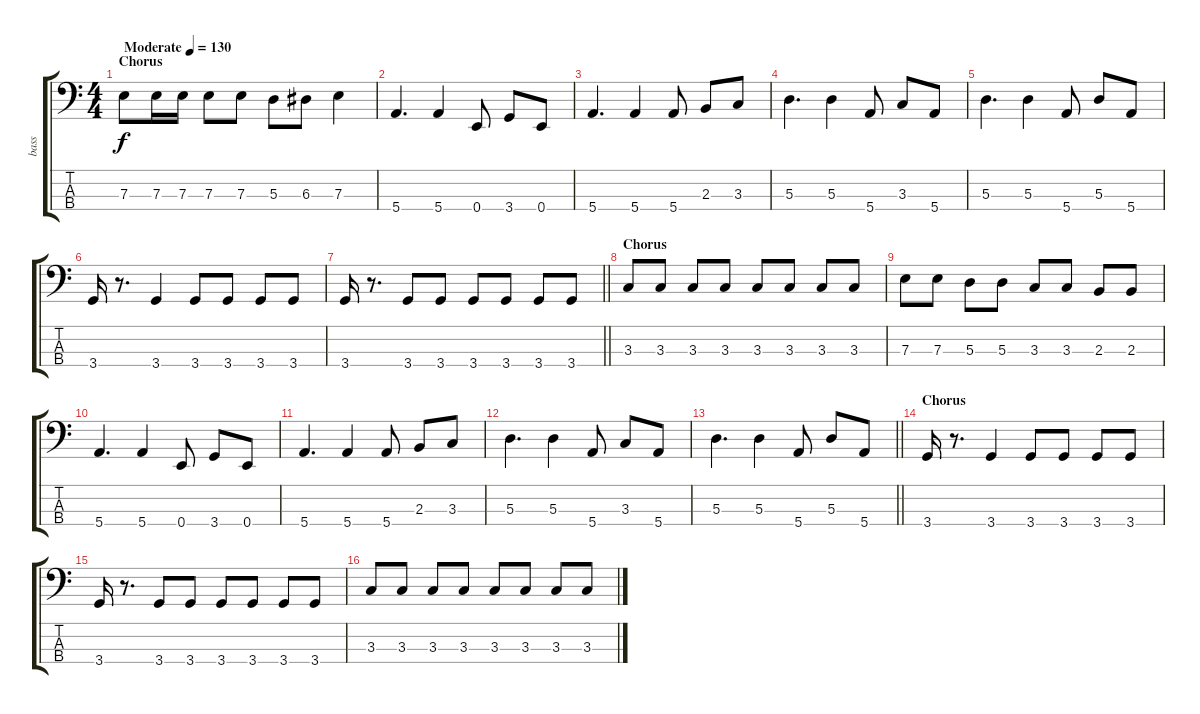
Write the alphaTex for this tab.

\track ("bass" "bass") {instrument electricbassfinger}
\staff {score tabs}
\tuning (G2 D2 A1 E1) {hide}
\ts (4 4)
\section ("" "Chorus")
\tempo (130 "Moderate")
\clef f4
\ks c
7.3.8{dy f instrument electricbassfinger} 7.3.16 7.3.16 7.3.8 7.3.8 5.3.8 6.3.8 7.3.4 |
5.4.4{d} 5.4.4 0.4.8 3.4.8 0.4.8 |
5.4.4{d} 5.4.4 5.4.8 2.3.8 3.3.8 |
5.3.4{d} 5.3.4 5.4.8 3.3.8 5.4.8 |
5.3.4{d} 5.3.4 5.4.8 5.3.8 5.4.8 |
3.4.16 r.8{d} 3.4.4 3.4.8 3.4.8 3.4.8 3.4.8 |
\barLineRight lightlight
3.4.16 r.8{d} 3.4.8 3.4.8 3.4.8 3.4.8 3.4.8 3.4.8 |
\section ("" "Chorus")
3.3.8 3.3.8 3.3.8 3.3.8 3.3.8 3.3.8 3.3.8 3.3.8 |
7.3.8 7.3.8 5.3.8 5.3.8 3.3.8 3.3.8 2.3.8 2.3.8 |
5.4.4{d} 5.4.4 0.4.8 3.4.8 0.4.8 |
5.4.4{d} 5.4.4 5.4.8 2.3.8 3.3.8 |
5.3.4{d} 5.3.4 5.4.8 3.3.8 5.4.8 |
\barLineRight lightlight
5.3.4{d} 5.3.4 5.4.8 5.3.8 5.4.8 |
\section ("" "Chorus")
3.4.16 r.8{d} 3.4.4 3.4.8 3.4.8 3.4.8 3.4.8 |
3.4.16 r.8{d} 3.4.8 3.4.8 3.4.8 3.4.8 3.4.8 3.4.8 |
3.3.8 3.3.8 3.3.8 3.3.8 3.3.8 3.3.8 3.3.8 3.3.8
